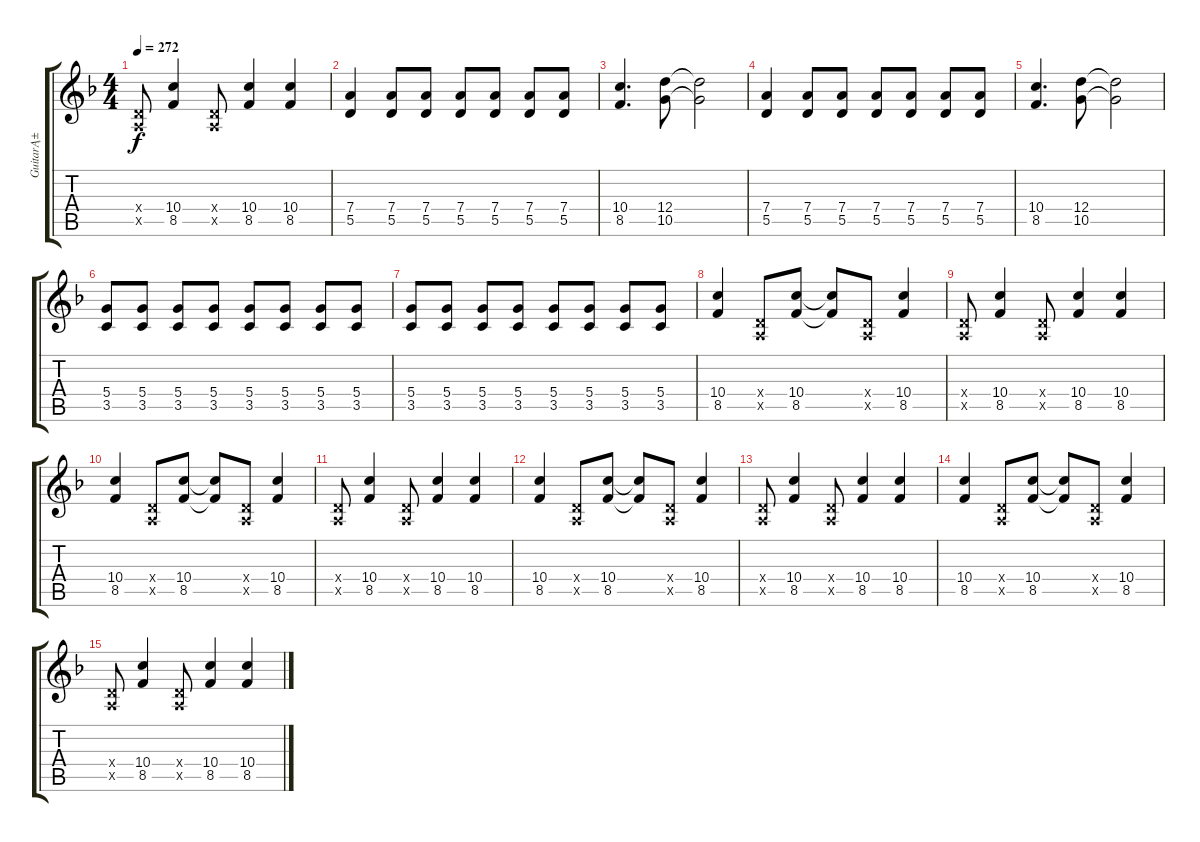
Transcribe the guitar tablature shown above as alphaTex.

\track ("GuitarĄ±" "GuitarĄ±") {instrument distortionguitar}
\staff {score tabs}
\tuning (E4 B3 G3 D3 A2 E2) {hide}
\ts (4 4)
\tempo 272
\clef g2
\ks f
(0.4{x} 0.5{x}).8{dy f} (10.4 8.5).4 (0.4{x} 0.5{x}).8 (10.4 8.5).4 (10.4 8.5).4 |
(7.4 5.5).4 (7.4 5.5).8 (7.4 5.5).8 (7.4 5.5).8 (7.4 5.5).8 (7.4 5.5).8 (7.4 5.5).8 |
(10.4 8.5).4{d} (12.4 10.5).8 (12.4{t} 10.5{t}).2 |
(7.4 5.5).4 (7.4 5.5).8 (7.4 5.5).8 (7.4 5.5).8 (7.4 5.5).8 (7.4 5.5).8 (7.4 5.5).8 |
(10.4 8.5).4{d} (12.4 10.5).8 (12.4{t} 10.5{t}).2 |
(5.4 3.5).8 (5.4 3.5).8 (5.4 3.5).8 (5.4 3.5).8 (5.4 3.5).8 (5.4 3.5).8 (5.4 3.5).8 (5.4 3.5).8 |
(5.4 3.5).8 (5.4 3.5).8 (5.4 3.5).8 (5.4 3.5).8 (5.4 3.5).8 (5.4 3.5).8 (5.4 3.5).8 (5.4 3.5).8 |
(10.4 8.5).4 (0.4{x} 0.5{x}).8 (10.4 8.5).8 (10.4{t} 8.5{t}).8 (0.4{x} 0.5{x}).8 (10.4 8.5).4 |
(0.4{x} 0.5{x}).8 (10.4 8.5).4 (0.4{x} 0.5{x}).8 (10.4 8.5).4 (10.4 8.5).4 |
(10.4 8.5).4 (0.4{x} 0.5{x}).8 (10.4 8.5).8 (10.4{t} 8.5{t}).8 (0.4{x} 0.5{x}).8 (10.4 8.5).4 |
(0.4{x} 0.5{x}).8 (10.4 8.5).4 (0.4{x} 0.5{x}).8 (10.4 8.5).4 (10.4 8.5).4 |
(10.4 8.5).4 (0.4{x} 0.5{x}).8 (10.4 8.5).8 (10.4{t} 8.5{t}).8 (0.4{x} 0.5{x}).8 (10.4 8.5).4 |
(0.4{x} 0.5{x}).8 (10.4 8.5).4 (0.4{x} 0.5{x}).8 (10.4 8.5).4 (10.4 8.5).4 |
(10.4 8.5).4 (0.4{x} 0.5{x}).8 (10.4 8.5).8 (10.4{t} 8.5{t}).8 (0.4{x} 0.5{x}).8 (10.4 8.5).4 |
(0.4{x} 0.5{x}).8 (10.4 8.5).4 (0.4{x} 0.5{x}).8 (10.4 8.5).4 (10.4 8.5).4
